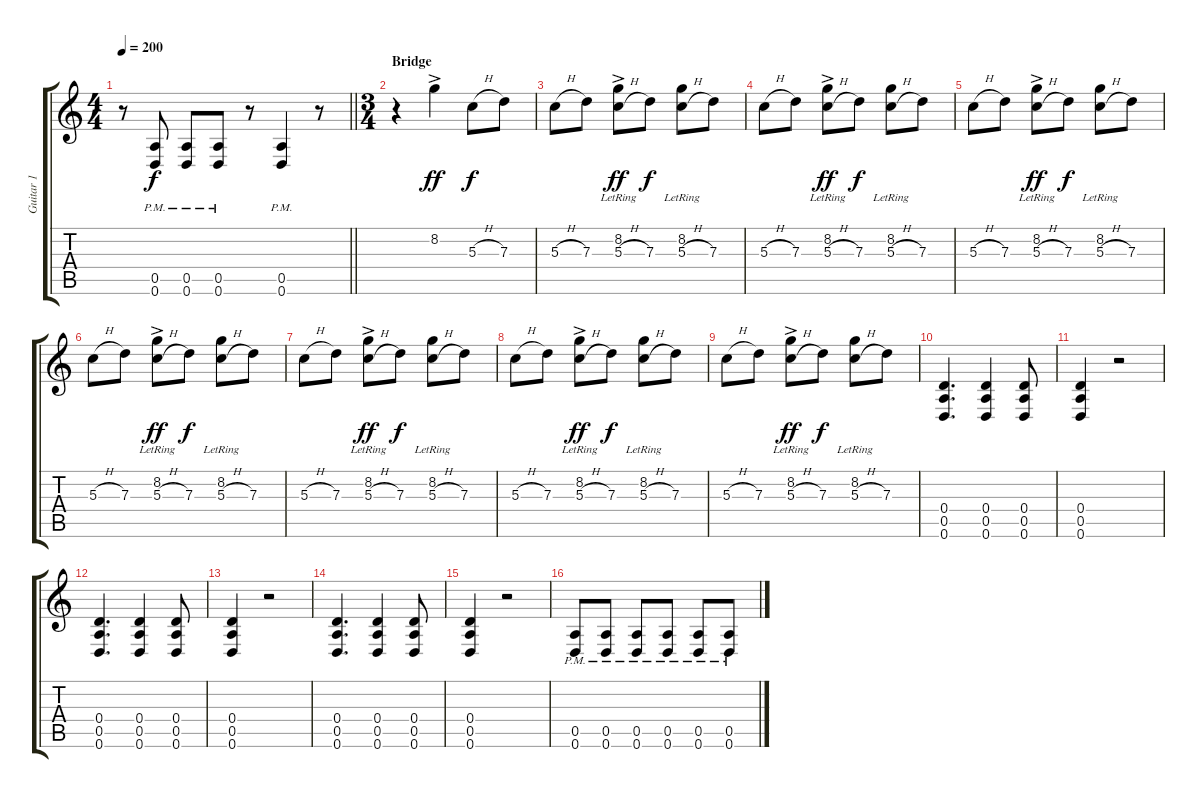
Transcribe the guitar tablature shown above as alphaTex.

\track ("Guitar 1" "Guitar 1") {instrument overdrivenguitar}
\staff {score tabs}
\tuning (E4 B3 G3 D3 A2 D2) {hide}
\ts (4 4)
\tempo 200
\clef g2
\barLineRight lightlight
\ks c
r.8{dy f} (0.5{pm} 0.6{pm}).8 (0.5{pm} 0.6{pm}).8 (0.5{pm} 0.6{pm}).8 r.8 (0.5{pm} 0.6{pm}).4 r.8 |
\ts (3 4)
\section ("" "Bridge")
r.4{volume 15 instrument electricguitarclean} 8.2{ac}.4{dy ff} 5.3{h}.8{dy f} 7.3.8 |
5.3{h}.8 7.3.8 (8.2{lr} 5.3{h ac}).8{dy ff} 7.3.8{dy f} (8.2{lr} 5.3{h}).8 7.3.8 |
5.3{h}.8 7.3.8 (8.2{lr} 5.3{h ac}).8{dy ff} 7.3.8{dy f} (8.2{lr} 5.3{h}).8 7.3.8 |
5.3{h}.8 7.3.8 (8.2{lr} 5.3{h ac}).8{dy ff} 7.3.8{dy f} (8.2{lr} 5.3{h}).8 7.3.8 |
5.3{h}.8 7.3.8 (8.2{lr} 5.3{h ac}).8{dy ff} 7.3.8{dy f} (8.2{lr} 5.3{h}).8 7.3.8 |
5.3{h}.8 7.3.8 (8.2{lr} 5.3{h ac}).8{dy ff} 7.3.8{dy f} (8.2{lr} 5.3{h}).8 7.3.8 |
5.3{h}.8 7.3.8 (8.2{lr} 5.3{h ac}).8{dy ff} 7.3.8{dy f} (8.2{lr} 5.3{h}).8 7.3.8 |
5.3{h}.8 7.3.8 (8.2{lr} 5.3{h ac}).8{dy ff} 7.3.8{dy f} (8.2{lr} 5.3{h}).8 7.3.8 |
(0.4 0.5 0.6).4{d instrument overdrivenguitar} (0.4 0.5 0.6).4 (0.4 0.5 0.6).8 |
(0.4 0.5 0.6).4 r.2 |
(0.4 0.5 0.6).4{d} (0.4 0.5 0.6).4 (0.4 0.5 0.6).8 |
(0.4 0.5 0.6).4 r.2 |
(0.4 0.5 0.6).4{d} (0.4 0.5 0.6).4 (0.4 0.5 0.6).8 |
(0.4 0.5 0.6).4 r.2 |
(0.5{pm} 0.6{pm}).8 (0.5{pm} 0.6{pm}).8 (0.5{pm} 0.6{pm}).8 (0.5{pm} 0.6{pm}).8 (0.5{pm} 0.6{pm}).8 (0.5{pm} 0.6{pm}).8
